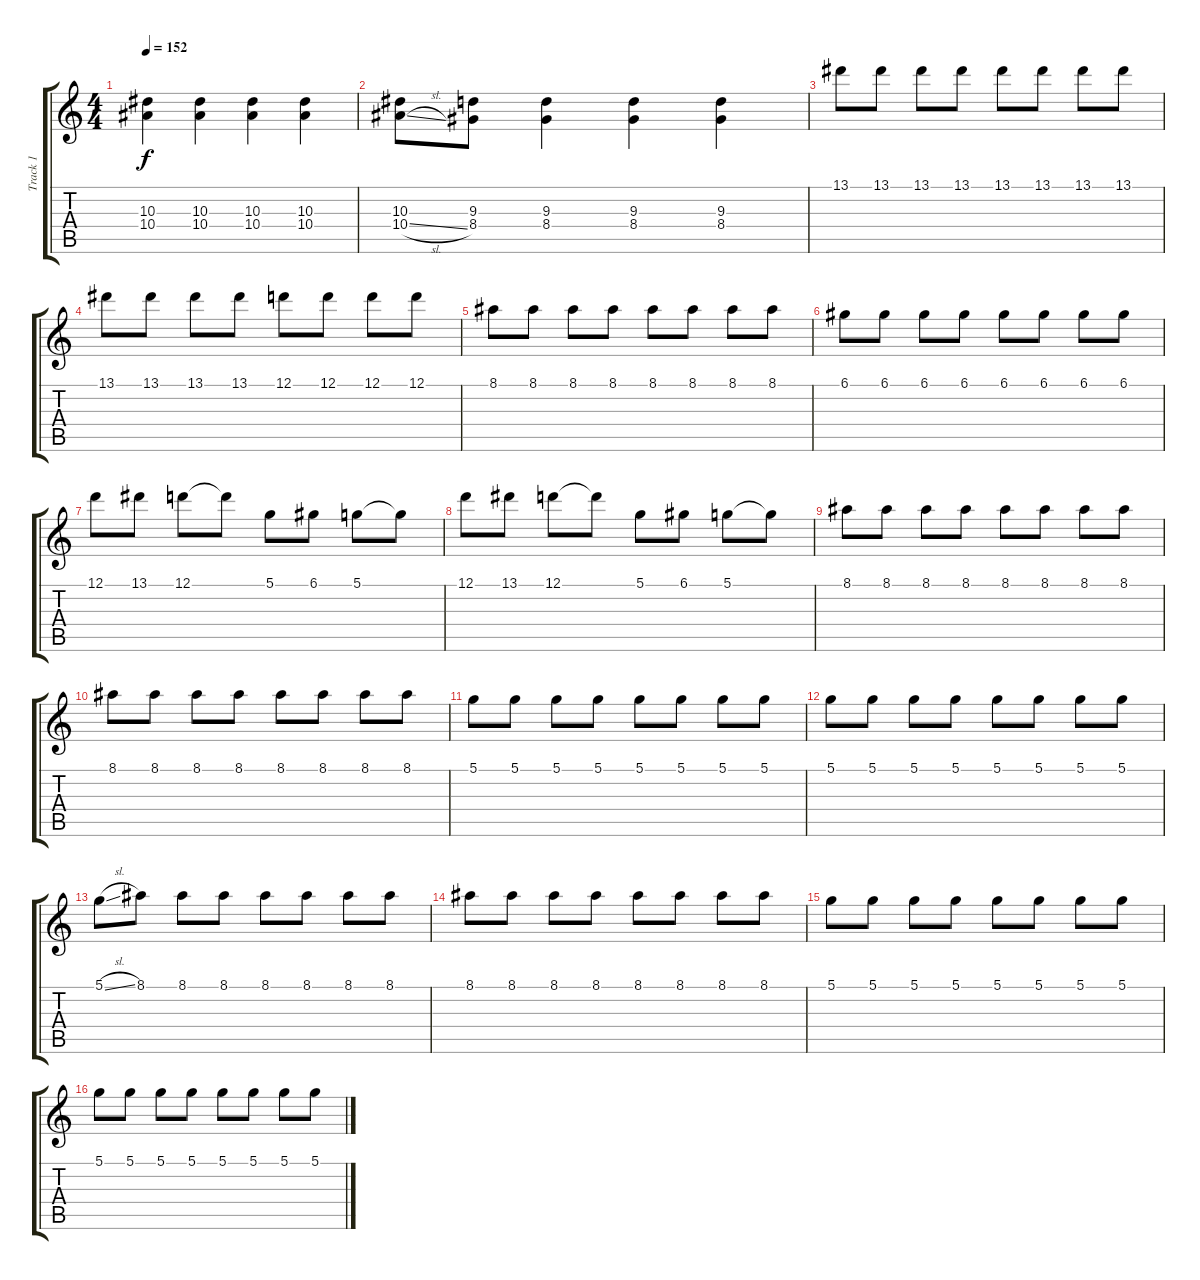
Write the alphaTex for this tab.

\track ("Track 1" "Track 1") {instrument electricguitarclean}
\staff {score tabs}
\tuning (D4 A3 F3 C3 G2 C2) {hide}
\ts (4 4)
\tempo 152
\clef g2
\ks c
(10.3 10.4).4{dy f} (10.3 10.4).4 (10.3 10.4).4 (10.3 10.4).4 |
(10.3 10.4{sl}).8 (9.3 8.4).8 (9.3 8.4).4 (9.3 8.4).4 (9.3 8.4).4 |
13.1.8 13.1.8 13.1.8 13.1.8 13.1.8 13.1.8 13.1.8 13.1.8 |
13.1.8 13.1.8 13.1.8 13.1.8 12.1.8 12.1.8 12.1.8 12.1.8 |
8.1.8 8.1.8 8.1.8 8.1.8 8.1.8 8.1.8 8.1.8 8.1.8 |
6.1.8 6.1.8 6.1.8 6.1.8 6.1.8 6.1.8 6.1.8 6.1.8 |
12.1.8 13.1.8 12.1.8 12.1{t}.8 5.1.8 6.1.8 5.1.8 5.1{t}.8 |
12.1.8 13.1.8 12.1.8 12.1{t}.8 5.1.8 6.1.8 5.1.8 5.1{t}.8 |
8.1.8 8.1.8 8.1.8 8.1.8 8.1.8 8.1.8 8.1.8 8.1.8 |
8.1.8 8.1.8 8.1.8 8.1.8 8.1.8 8.1.8 8.1.8 8.1.8 |
5.1.8{instrument electricguitarclean} 5.1.8 5.1.8 5.1.8 5.1.8 5.1.8 5.1.8 5.1.8 |
5.1.8 5.1.8 5.1.8 5.1.8 5.1.8 5.1.8 5.1.8 5.1.8 |
5.1{sl}.8 8.1.8 8.1.8 8.1.8 8.1.8 8.1.8 8.1.8 8.1.8 |
8.1.8 8.1.8 8.1.8 8.1.8 8.1.8 8.1.8 8.1.8 8.1.8 |
5.1.8 5.1.8 5.1.8 5.1.8 5.1.8 5.1.8 5.1.8 5.1.8 |
5.1.8 5.1.8 5.1.8 5.1.8 5.1.8 5.1.8 5.1.8 5.1.8
